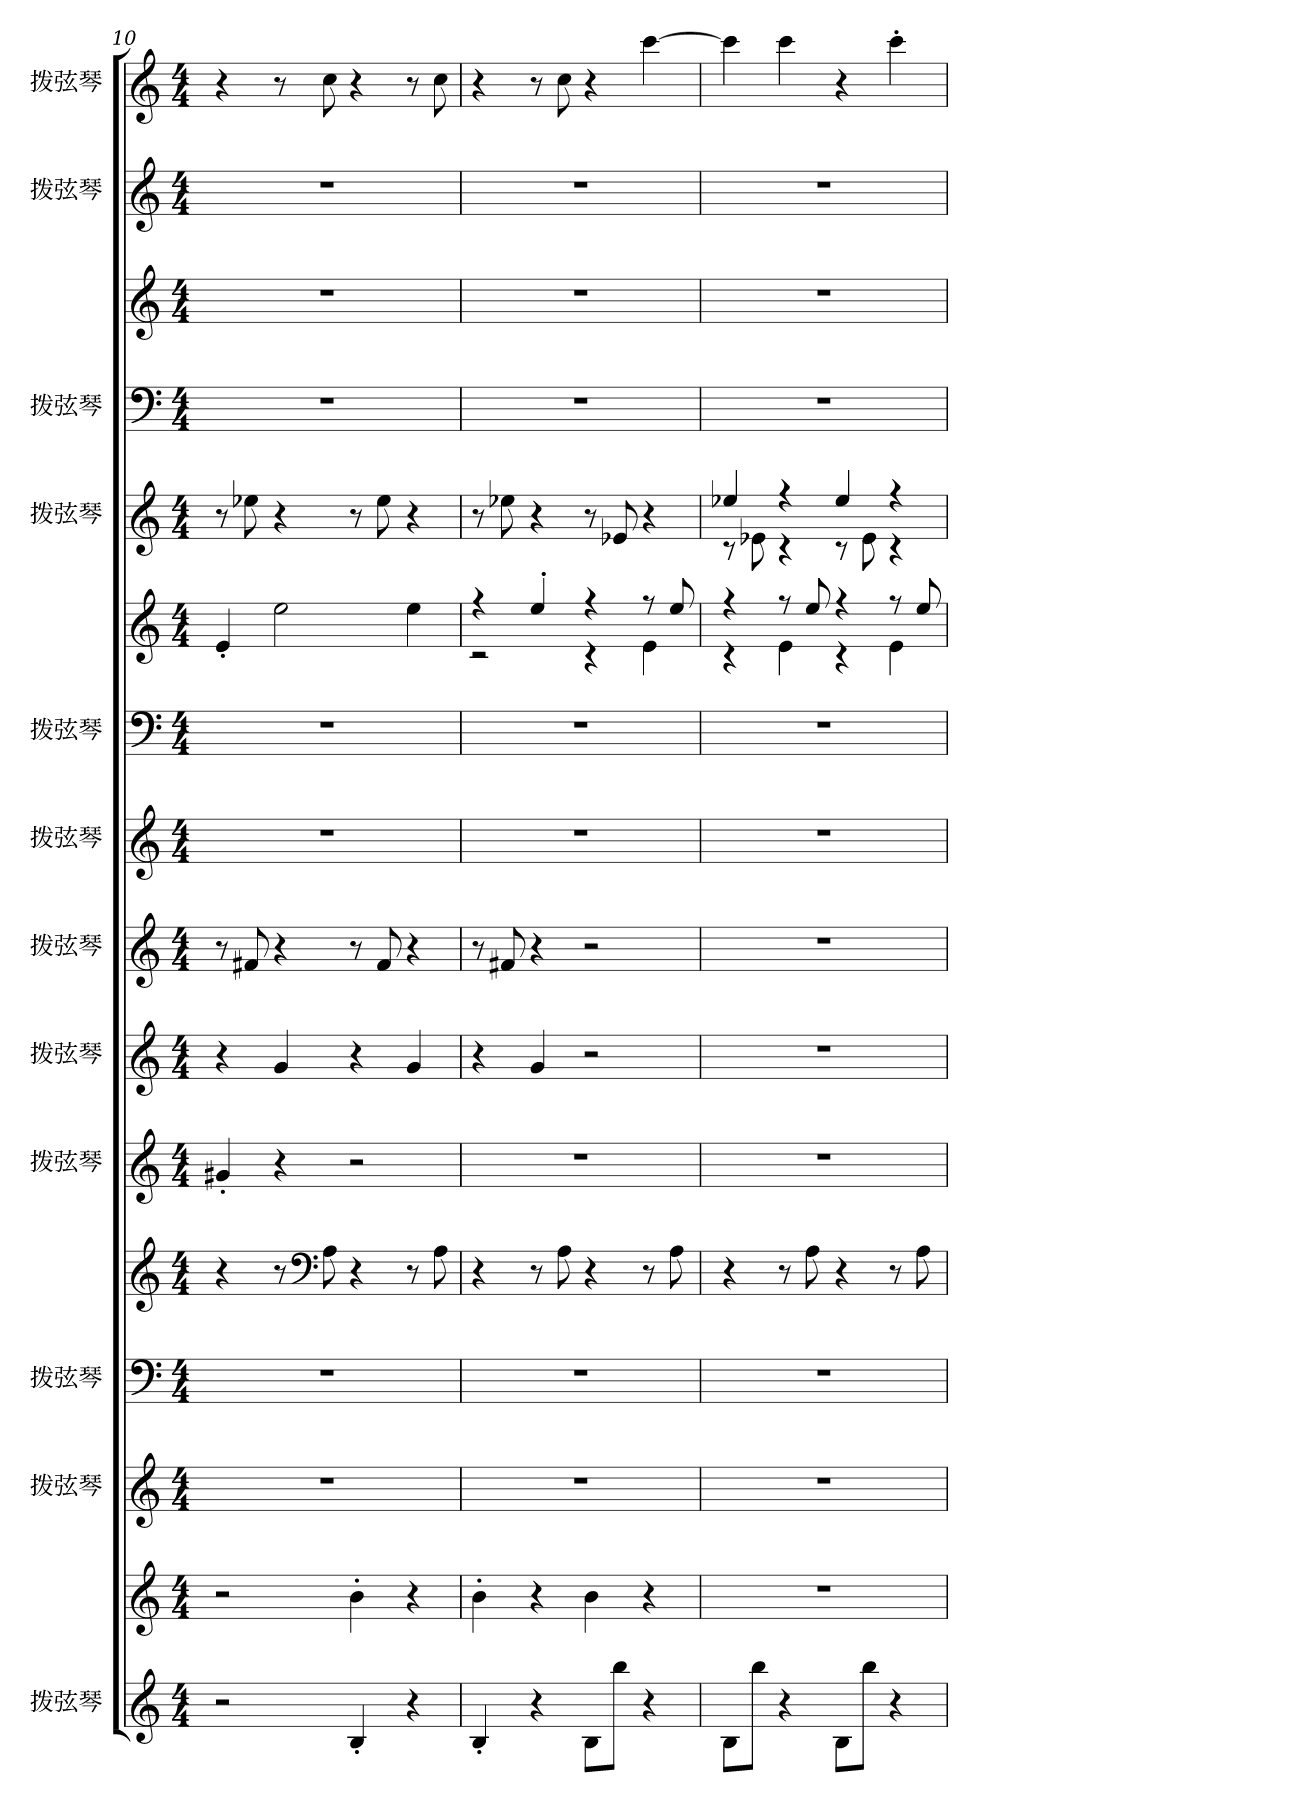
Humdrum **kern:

**kern	**kern	**kern	**kern	**kern	**kern	**kern	**kern	**kern	**kern	**kern	**kern	**kern	**kern	**kern	**kern
*part12	*part12	*part11	*part10	*part10	*part9	*part8	*part7	*part6	*part5	*part5	*part4	*part3	*part3	*part2	*part1
*staff16	*staff15	*staff14	*staff13	*staff12	*staff11	*staff10	*staff9	*staff8	*staff7	*staff6	*staff5	*staff4	*staff3	*staff2	*staff1
*I"拨弦琴	*	*I"拨弦琴	*I"拨弦琴	*	*I"拨弦琴	*I"拨弦琴	*I"拨弦琴	*I"拨弦琴	*I"拨弦琴	*	*I"拨弦琴	*I"拨弦琴	*	*I"拨弦琴	*I"拨弦琴
*clefG2	*clefG2	*clefG2	*clefF4	*clefG2	*clefG2	*clefG2	*clefG2	*clefG2	*clefF4	*clefG2	*clefG2	*clefF4	*clefG2	*clefG2	*clefG2
*k[]	*k[]	*k[]	*k[]	*k[]	*k[]	*k[]	*k[]	*k[]	*k[]	*k[]	*k[]	*k[]	*k[]	*k[]	*k[]
*M4/4	*M4/4	*M4/4	*M4/4	*M4/4	*M4/4	*M4/4	*M4/4	*M4/4	*M4/4	*M4/4	*M4/4	*M4/4	*M4/4	*M4/4	*M4/4
=10	=10	=10	=10	=10	=10	=10	=10	=10	=10	=10	=10	=10	=10	=10	=10
2r	2r	1r	1r	4r	4g#X'/	4r	8r	1r	1r	4e'/	8r	1r	1r	1r	4r
.	.	.	.	.	.	.	8f#X/	.	.	.	8ee-X\	.	.	.	.
.	.	.	.	8r	4r	4g/	4r	.	.	2ee\	4r	.	.	.	8r
*	*	*	*	*clefF4	*	*	*	*	*	*	*	*	*	*	*
.	.	.	.	8A\	.	.	.	.	.	.	.	.	.	.	8cc\
4B'/	4b'\	.	.	4r	2r	4r	8r	.	.	.	8r	.	.	.	4r
.	.	.	.	.	.	.	8f#/	.	.	.	8ee-\	.	.	.	.
4r	4r	.	.	8r	.	4g/	4r	.	.	4ee\	4r	.	.	.	8r
.	.	.	.	8A\	.	.	.	.	.	.	.	.	.	.	8cc\
!!LO:PB:g=z
=11	=11	=11	=11	=11	=11	=11	=11	=11	=11	=11	=11	=11	=11	=11	=11
*	*	*	*	*	*	*	*	*	*	*^	*	*	*	*	*
4B'/	4b'\	1r	1r	4r	1r	4r	8r	1r	1r	4r	2r	8r	1r	1r	1r	4r
.	.	.	.	.	.	.	8f#X/	.	.	.	.	8ee-X\	.	.	.	.
4r	4r	.	.	8r	.	4g/	4r	.	.	4ee'/	.	4r	.	.	.	8r
.	.	.	.	8A\	.	.	.	.	.	.	.	.	.	.	.	8cc\
8B\L	4b\	.	.	4r	.	2r	2r	.	.	4r	4r	8r	.	.	.	4r
8bb\J	.	.	.	.	.	.	.	.	.	.	.	8e-X/	.	.	.	.
4r	4r	.	.	8r	.	.	.	.	.	8r	4e\	4r	.	.	.	[4ccc\
.	.	.	.	8A\	.	.	.	.	.	8ee/	.	.	.	.	.	.
=12	=12	=12	=12	=12	=12	=12	=12	=12	=12	=12	=12	=12	=12	=12	=12	=12
*	*	*	*	*	*	*	*	*	*	*	*	*^	*	*	*	*
8B\L	1r	1r	1r	4r	1r	1r	1r	1r	1r	4r	4r	4ee-X/	8r	1r	1r	1r	4ccc\]
8bb\J	.	.	.	.	.	.	.	.	.	.	.	.	8e-X\	.	.	.	.
4r	.	.	.	8r	.	.	.	.	.	8r	4e\	4r	4r	.	.	.	4ccc\
.	.	.	.	8A\	.	.	.	.	.	8ee/	.	.	.	.	.	.	.
8B\L	.	.	.	4r	.	.	.	.	.	4r	4r	4ee-/	8r	.	.	.	4r
8bb\J	.	.	.	.	.	.	.	.	.	.	.	.	8e-\	.	.	.	.
4r	.	.	.	8r	.	.	.	.	.	8r	4e\	4r	4r	.	.	.	4ccc'\
.	.	.	.	8A\	.	.	.	.	.	8ee/	.	.	.	.	.	.	.
*	*	*	*	*	*	*	*	*	*	*v	*v	*	*	*	*	*	*
*	*	*	*	*	*	*	*	*	*	*	*v	*v	*	*	*	*
=	=	=	=	=	=	=	=	=	=	=	=	=	=	=	=
*-	*-	*-	*-	*-	*-	*-	*-	*-	*-	*-	*-	*-	*-	*-	*-
